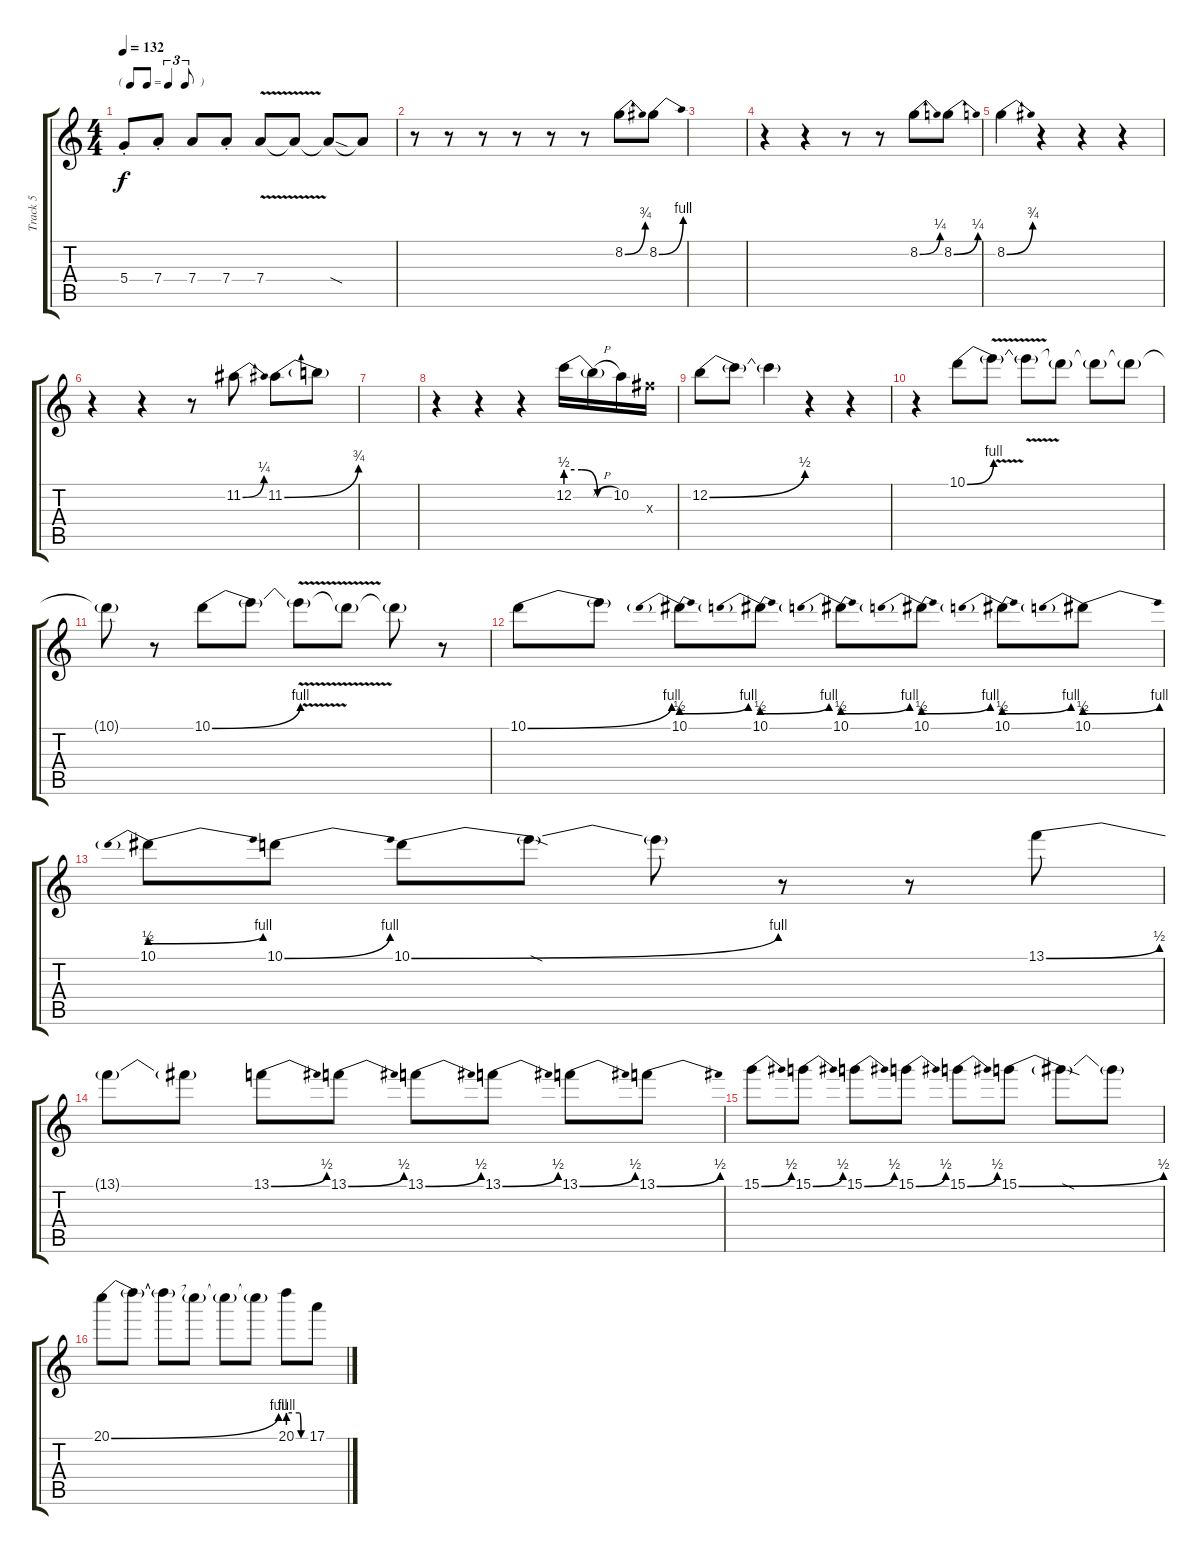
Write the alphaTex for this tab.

\track ("Track 5" "Track 5") {instrument distortionguitar}
\staff {score tabs}
\tuning (E4 B3 G3 D3 A2 E2) {hide}
\ts (4 4)
\tf triplet8th
\tempo 132
\clef g2
\ks c
5.4{st}.8{dy f} 7.4{st}.8 7.4.8 7.4{st}.8 7.4{v}.8 7.4{t}.8 7.4{sod t}.8 7.4{t}.8 |
r.8 r.8 r.8 r.8 r.8 r.8 8.2{be (bend 0 0 60 3)}.8 8.2{be (bend 0 0 60 4)}.8 |
|
r.4 r.4 r.8 r.8 8.2{be (bend 0 0 60 1)}.8 8.2{be (bend 0 0 60 1)}.8 |
8.2{be (bend 0 0 60 3)}.4 r.4 r.4 r.4 |
r.4 r.4 r.8 11.2{be (bend 0 0 60 1)}.8 11.2{be (bend 0 0 60 3)}.8 11.2{t}.8 |
|
r.4 r.4 r.4 12.2{be (custom 0 2 20 2 40 0 60 0)}.16 12.2{h t}.16 10.2.16 11.3{x}.16 |
12.2{be (bend 0 0 60 2)}.8 12.2{t}.8 12.2{t}.4 r.4 r.4 |
r.4 10.1{be (bend 0 0 60 4)}.8 10.1{v t}.8 10.1{t}.8 10.1{t}.8 10.1{t}.8 10.1{t}.8 |
10.1{t}.8 r.8 10.1{be (bend 0 0 60 4)}.8 10.1{t}.8 10.1{v t}.8 10.1{t}.8 10.1{t}.8 r.8 |
10.1{be (bend 0 0 60 4)}.8 10.1{t}.8 10.1{be (prebendbend 0 2 60 4)}.8 10.1{be (prebendbend 0 2 60 4)}.8 10.1{be (prebendbend 0 2 60 4)}.8 10.1{be (prebendbend 0 2 60 4)}.8 10.1{be (prebendbend 0 2 60 4)}.8 10.1{be (prebendbend 0 2 60 4)}.8 |
10.1{be (prebendbend 0 2 60 4)}.8 10.1{be (bend 0 0 60 4)}.8 10.1{be (bend 0 0 60 4)}.8 10.1{sod t}.8 10.1{t}.8 r.8 r.8 13.1{be (bend 0 0 60 2)}.8 |
13.1{t}.8 13.1{t}.8 13.1{be (bend 0 0 60 2)}.8 13.1{be (bend 0 0 60 2)}.8 13.1{be (bend 0 0 60 2)}.8 13.1{be (bend 0 0 60 2)}.8 13.1{be (bend 0 0 60 2)}.8 13.1{be (bend 0 0 60 2)}.8 |
15.1{be (bend 0 0 60 2)}.8 15.1{be (bend 0 0 60 2)}.8 15.1{be (bend 0 0 60 2)}.8 15.1{be (bend 0 0 60 2)}.8 15.1{be (bend 0 0 60 2)}.8 15.1{be (bend 0 0 60 2)}.8 15.1{sod t}.8 15.1{t}.8 |
20.1{be (bend 0 0 60 4)}.8 20.1{t}.8 20.1{t}.8 20.1{t}.8 20.1{t}.8 20.1{t}.8 20.1{be (custom 0 4 39 4 45 0 60 0)}.8 17.1.8
